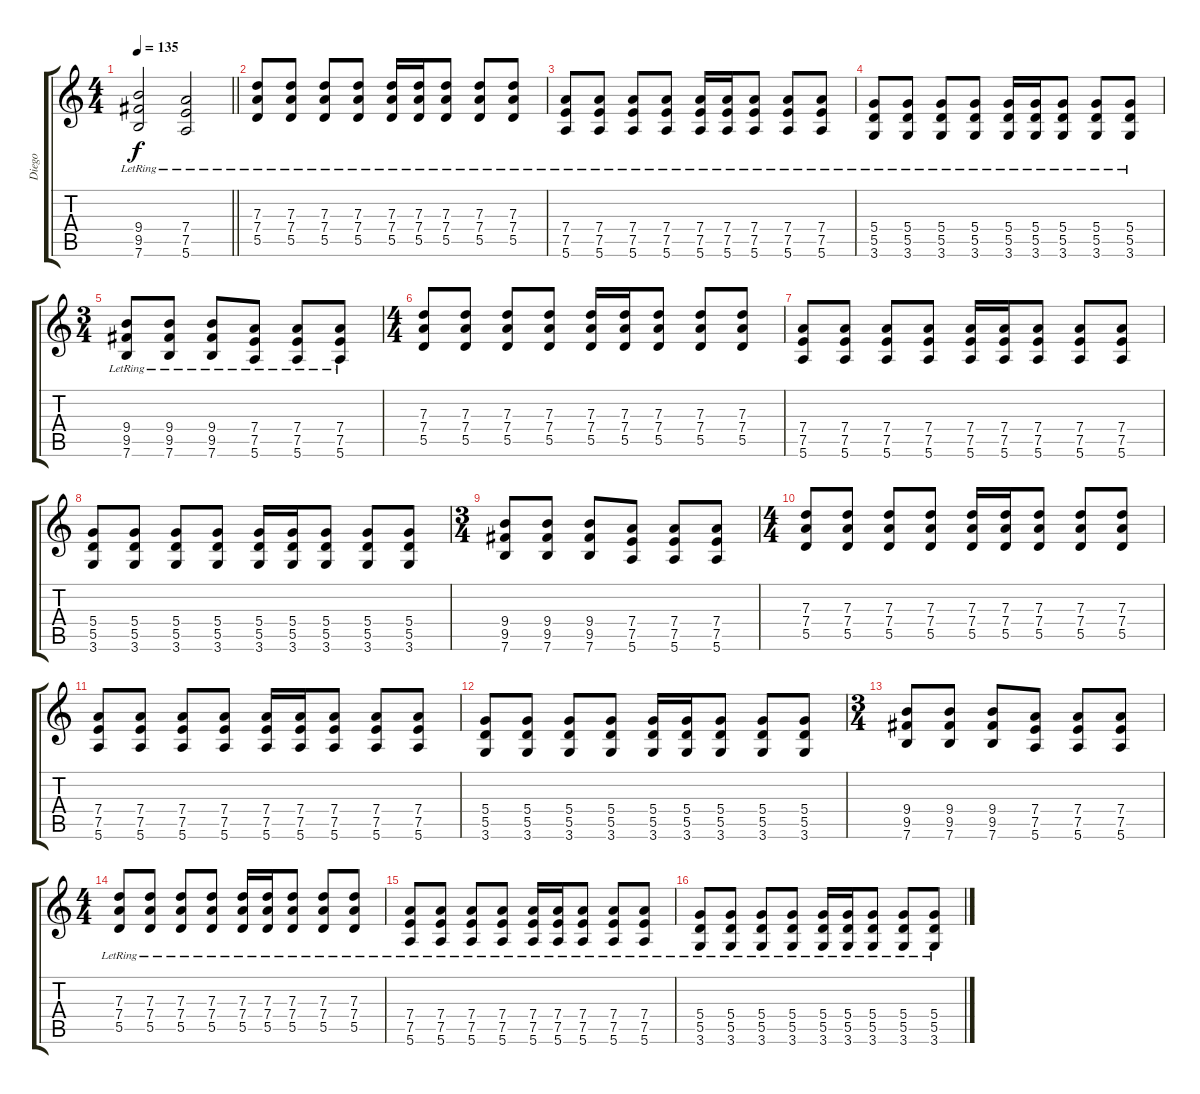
\track ("Diego" "Diego") {instrument overdrivenguitar}
\staff {score tabs}
\tuning (E4 B3 G3 D3 A2 E2) {hide}
\ts (4 4)
\tempo 135
\clef g2
\barLineRight lightlight
\ks c
(9.4{lr} 9.5{lr} 7.6{lr}).2{dy f} (7.4{lr} 7.5{lr} 5.6{lr}).2 |
(7.3{lr} 7.4{lr} 5.5{lr}).8 (7.3{lr} 7.4{lr} 5.5{lr}).8 (7.3{lr} 7.4{lr} 5.5{lr}).8 (7.3{lr} 7.4{lr} 5.5{lr}).8 (7.3{lr} 7.4{lr} 5.5{lr}).16 (7.3{lr} 7.4{lr} 5.5{lr}).16 (7.3{lr} 7.4{lr} 5.5{lr}).8 (7.3{lr} 7.4{lr} 5.5{lr}).8 (7.3{lr} 7.4{lr} 5.5{lr}).8 |
(7.4{lr} 7.5{lr} 5.6{lr}).8 (7.4{lr} 7.5{lr} 5.6{lr}).8 (7.4{lr} 7.5{lr} 5.6{lr}).8 (7.4{lr} 7.5{lr} 5.6{lr}).8 (7.4{lr} 7.5{lr} 5.6{lr}).16 (7.4{lr} 7.5{lr} 5.6{lr}).16 (7.4{lr} 7.5{lr} 5.6{lr}).8 (7.4{lr} 7.5{lr} 5.6{lr}).8 (7.4{lr} 7.5{lr} 5.6{lr}).8 |
(5.4{lr} 5.5{lr} 3.6{lr}).8 (5.4{lr} 5.5{lr} 3.6{lr}).8 (5.4{lr} 5.5{lr} 3.6{lr}).8 (5.4{lr} 5.5{lr} 3.6{lr}).8 (5.4{lr} 5.5{lr} 3.6{lr}).16 (5.4{lr} 5.5{lr} 3.6{lr}).16 (5.4{lr} 5.5{lr} 3.6{lr}).8 (5.4{lr} 5.5{lr} 3.6{lr}).8 (5.4{lr} 5.5{lr} 3.6{lr}).8 |
\ts (3 4)
(9.4{lr} 9.5{lr} 7.6{lr}).8 (9.4{lr} 9.5{lr} 7.6{lr}).8 (9.4{lr} 9.5{lr} 7.6{lr}).8 (7.4{lr} 7.5{lr} 5.6{lr}).8 (7.4{lr} 7.5{lr} 5.6{lr}).8 (7.4{lr} 7.5{lr} 5.6{lr}).8 |
\ts (4 4)
(7.3 7.4 5.5).8 (7.3 7.4 5.5).8 (7.3 7.4 5.5).8 (7.3 7.4 5.5).8 (7.3 7.4 5.5).16 (7.3 7.4 5.5).16 (7.3 7.4 5.5).8 (7.3 7.4 5.5).8 (7.3 7.4 5.5).8 |
(7.4 7.5 5.6).8 (7.4 7.5 5.6).8 (7.4 7.5 5.6).8 (7.4 7.5 5.6).8 (7.4 7.5 5.6).16 (7.4 7.5 5.6).16 (7.4 7.5 5.6).8 (7.4 7.5 5.6).8 (7.4 7.5 5.6).8 |
(5.4 5.5 3.6).8 (5.4 5.5 3.6).8 (5.4 5.5 3.6).8 (5.4 5.5 3.6).8 (5.4 5.5 3.6).16 (5.4 5.5 3.6).16 (5.4 5.5 3.6).8 (5.4 5.5 3.6).8 (5.4 5.5 3.6).8 |
\ts (3 4)
(9.4 9.5 7.6).8 (9.4 9.5 7.6).8 (9.4 9.5 7.6).8 (7.4 7.5 5.6).8 (7.4 7.5 5.6).8 (7.4 7.5 5.6).8 |
\ts (4 4)
(7.3 7.4 5.5).8 (7.3 7.4 5.5).8 (7.3 7.4 5.5).8 (7.3 7.4 5.5).8 (7.3 7.4 5.5).16 (7.3 7.4 5.5).16 (7.3 7.4 5.5).8 (7.3 7.4 5.5).8 (7.3 7.4 5.5).8 |
(7.4 7.5 5.6).8 (7.4 7.5 5.6).8 (7.4 7.5 5.6).8 (7.4 7.5 5.6).8 (7.4 7.5 5.6).16 (7.4 7.5 5.6).16 (7.4 7.5 5.6).8 (7.4 7.5 5.6).8 (7.4 7.5 5.6).8 |
(5.4 5.5 3.6).8 (5.4 5.5 3.6).8 (5.4 5.5 3.6).8 (5.4 5.5 3.6).8 (5.4 5.5 3.6).16 (5.4 5.5 3.6).16 (5.4 5.5 3.6).8 (5.4 5.5 3.6).8 (5.4 5.5 3.6).8 |
\ts (3 4)
(9.4 9.5 7.6).8 (9.4 9.5 7.6).8 (9.4 9.5 7.6).8 (7.4 7.5 5.6).8 (7.4 7.5 5.6).8 (7.4 7.5 5.6).8 |
\ts (4 4)
(7.3{lr} 7.4{lr} 5.5{lr}).8 (7.3{lr} 7.4{lr} 5.5{lr}).8 (7.3{lr} 7.4{lr} 5.5{lr}).8 (7.3{lr} 7.4{lr} 5.5{lr}).8 (7.3{lr} 7.4{lr} 5.5{lr}).16 (7.3{lr} 7.4{lr} 5.5{lr}).16 (7.3{lr} 7.4{lr} 5.5{lr}).8 (7.3{lr} 7.4{lr} 5.5{lr}).8 (7.3{lr} 7.4{lr} 5.5{lr}).8 |
(7.4{lr} 7.5{lr} 5.6{lr}).8 (7.4{lr} 7.5{lr} 5.6{lr}).8 (7.4{lr} 7.5{lr} 5.6{lr}).8 (7.4{lr} 7.5{lr} 5.6{lr}).8 (7.4{lr} 7.5{lr} 5.6{lr}).16 (7.4{lr} 7.5{lr} 5.6{lr}).16 (7.4{lr} 7.5{lr} 5.6{lr}).8 (7.4{lr} 7.5{lr} 5.6{lr}).8 (7.4{lr} 7.5{lr} 5.6{lr}).8 |
(5.4{lr} 5.5{lr} 3.6{lr}).8 (5.4{lr} 5.5{lr} 3.6{lr}).8 (5.4{lr} 5.5{lr} 3.6{lr}).8 (5.4{lr} 5.5{lr} 3.6{lr}).8 (5.4{lr} 5.5{lr} 3.6{lr}).16 (5.4{lr} 5.5{lr} 3.6{lr}).16 (5.4{lr} 5.5{lr} 3.6{lr}).8 (5.4{lr} 5.5{lr} 3.6{lr}).8 (5.4{lr} 5.5{lr} 3.6{lr}).8
